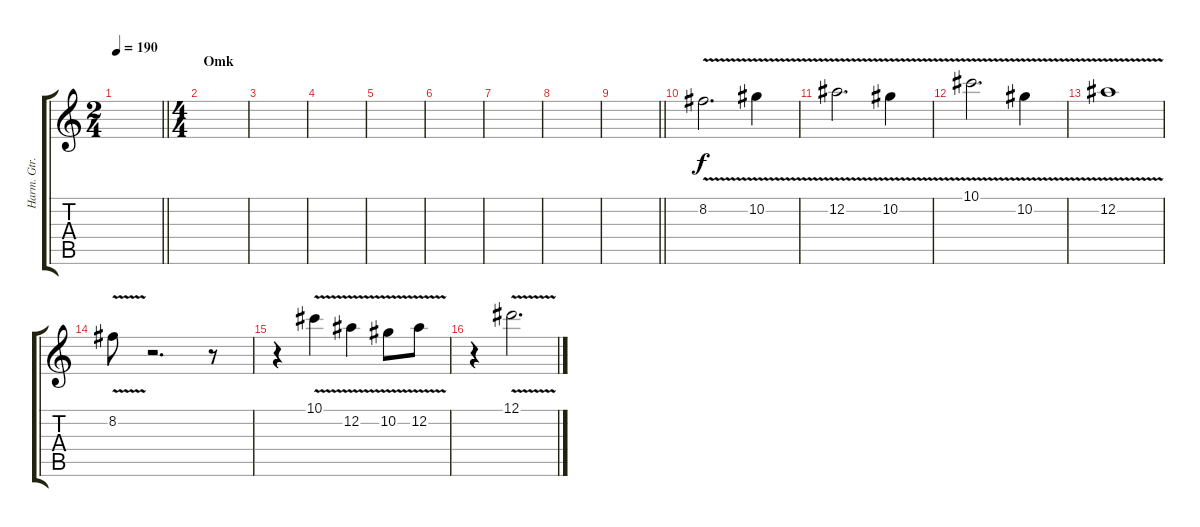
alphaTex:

\track ("Harm. Gtr." "Harm. Gtr.") {instrument distortionguitar}
\staff {score tabs}
\tuning (Eb4 Bb3 Gb3 Db3 Ab2 Eb2) {hide}
\ts (2 4)
\tempo 190
\clef g2
\barLineRight lightlight
\ks c
|
\ts (4 4)
\section ("" "Omk")
|
|
|
|
|
|
|
\barLineRight lightlight
|
8.2{v}.2{d} 10.2{v}.4 |
12.2{v}.2{d} 10.2{v}.4 |
10.1{v}.2{d} 10.2{v}.4 |
12.2{v}.1 |
8.2{v}.8 r.2{d} r.8 |
r.4 10.1{v}.4 12.2{v}.4 10.2{v}.8 12.2{v}.8 |
r.4 12.1{v}.2{d}
